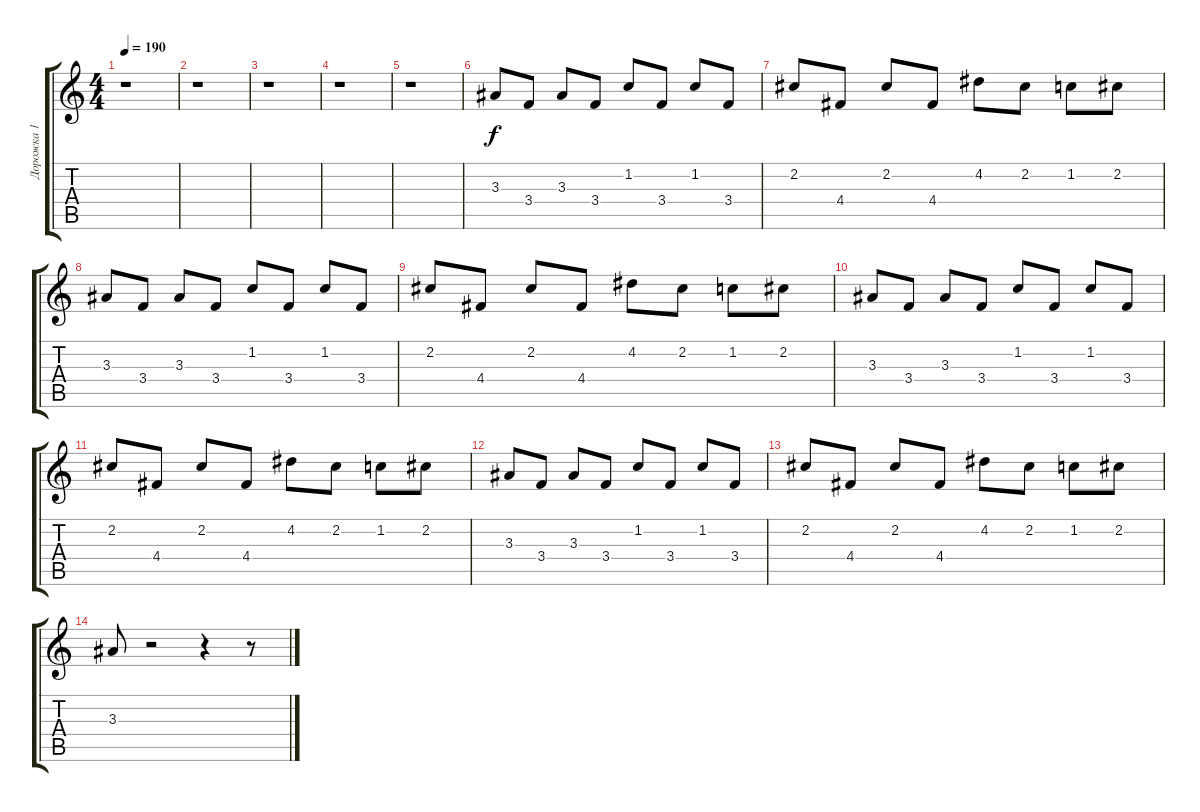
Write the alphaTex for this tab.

\track ("Дорожка 1" "Дорожка 1") {instrument overdrivenguitar}
\staff {score tabs}
\tuning (E4 B3 G3 D3 A2 E2) {hide}
\ts (4 4)
\tempo 190
\clef g2
\ks c
r.1{dy f} |
r.1 |
r.1 |
r.1 |
r.1 |
3.3.8 3.4.8 3.3.8 3.4.8 1.2.8 3.4.8 1.2.8 3.4.8 |
2.2.8 4.4.8 2.2.8 4.4.8 4.2.8 2.2.8 1.2.8 2.2.8 |
3.3.8 3.4.8 3.3.8 3.4.8 1.2.8 3.4.8 1.2.8 3.4.8 |
2.2.8 4.4.8 2.2.8 4.4.8 4.2.8 2.2.8 1.2.8 2.2.8 |
3.3.8 3.4.8 3.3.8 3.4.8 1.2.8 3.4.8 1.2.8 3.4.8 |
2.2.8 4.4.8 2.2.8 4.4.8 4.2.8 2.2.8 1.2.8 2.2.8 |
3.3.8 3.4.8 3.3.8 3.4.8 1.2.8 3.4.8 1.2.8 3.4.8 |
2.2.8 4.4.8 2.2.8 4.4.8 4.2.8 2.2.8 1.2.8 2.2.8 |
3.3.8 r.2 r.4 r.8
